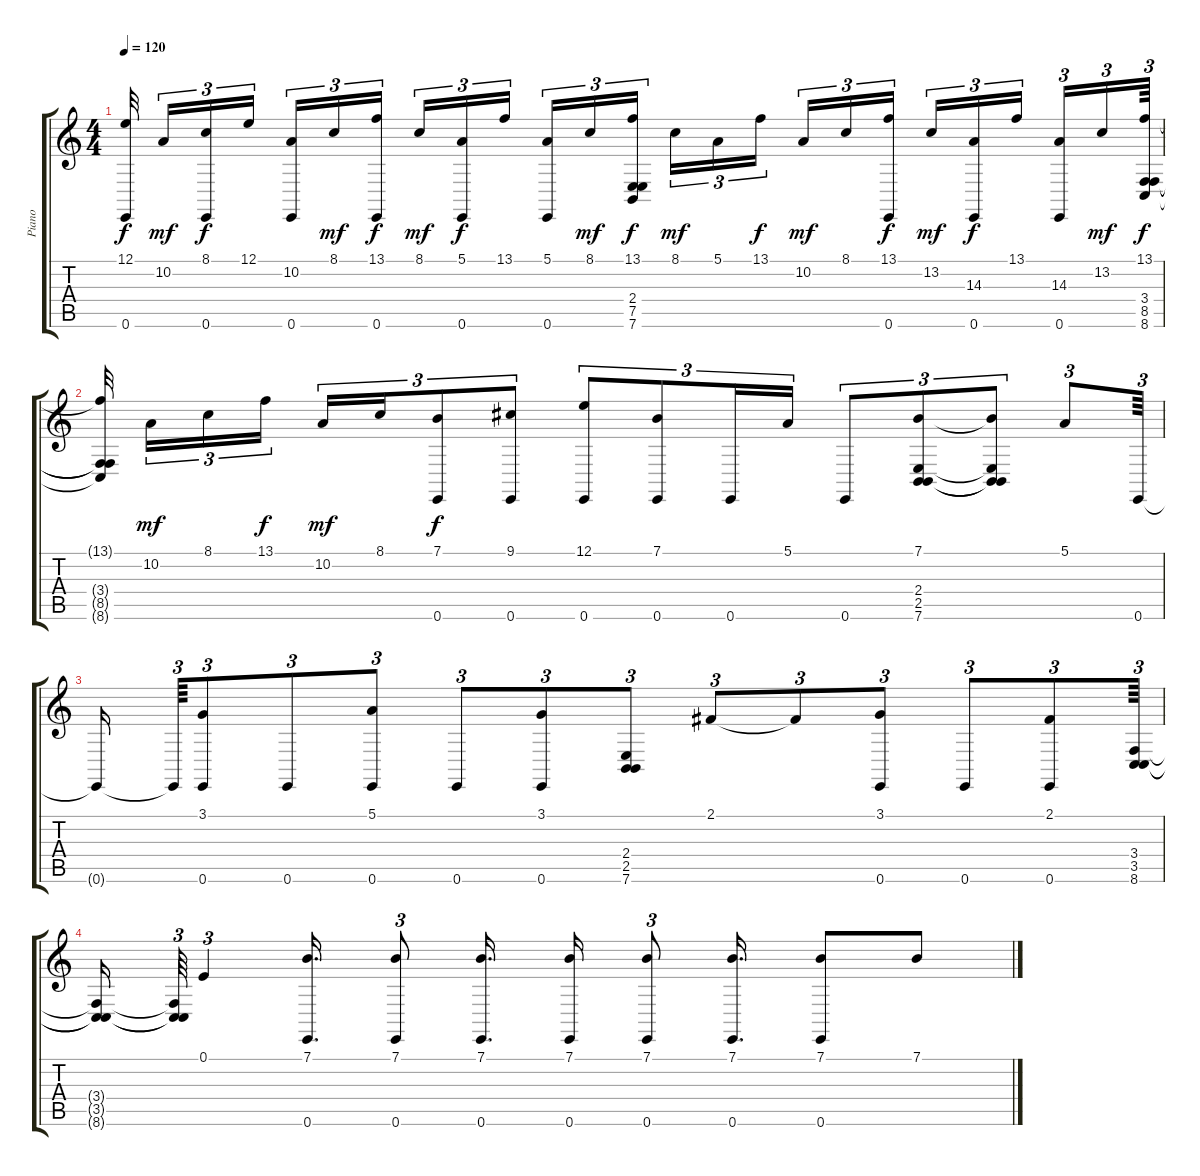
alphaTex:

\track ("Piano" "Piano") {instrument acousticgrandpiano}
\staff {score tabs}
\tuning (E4 B3 G3 D3 A2 E2) {hide}
\ts (4 4)
\tempo 120
\clef g2
\ks c
(12.1{t} 0.6{t}).32{dy f} 10.2.16{tu (3 2) dy mf} (8.1 0.6).16{tu (3 2) dy f} 12.1.16{tu (3 2)} (10.2 0.6).16{tu (3 2)} 8.1.16{tu (3 2) dy mf} (13.1 0.6).16{tu (3 2) dy f} 8.1.16{tu (3 2) dy mf} (5.1 0.6).16{tu (3 2) dy f} 13.1.16{tu (3 2)} (5.1 0.6).16{tu (3 2)} 8.1.16{tu (3 2) dy mf} (13.1 2.4 7.5 7.6).16{tu (3 2) dy f} 8.1.16{tu (3 2) dy mf} 5.1.16{tu (3 2)} 13.1.16{tu (3 2) dy f} 10.2.16{tu (3 2) dy mf} 8.1.16{tu (3 2)} (13.1 0.6).16{tu (3 2) dy f} 13.2.16{tu (3 2) dy mf} (14.3 0.6).16{tu (3 2) dy f} 13.1.16{tu (3 2)} (14.3 0.6).16{tu (3 2)} 13.2.16{tu (3 2) dy mf} (13.1 3.4 8.5 8.6).64{tu (3 2) dy f} |
(13.1{t} 3.4{t} 8.5{t} 8.6{t}).32 10.2.16{tu (3 2) dy mf} 8.1.16{tu (3 2)} 13.1.16{tu (3 2) dy f} 10.2.16{tu (3 2) dy mf} 8.1.16{tu (3 2)} (7.1 0.6).8{tu (3 2) dy f} (9.1 0.6).8{tu (3 2)} (12.1 0.6).8{tu (3 2)} (7.1 0.6).8{tu (3 2)} 0.6.16{tu (3 2)} 5.1.16{tu (3 2)} 0.6.8{tu (3 2)} (7.1 2.4 2.5 7.6).8{tu (3 2)} (7.1{t} 2.4{t} 2.5{t} 7.6{t}).8{tu (3 2)} 5.1.8{tu (3 2)} 0.6.64{tu (3 2)} |
0.6{t}.16 0.6{t}.64{tu (3 2)} (3.1 0.6).8{tu (3 2)} 0.6.8{tu (3 2)} (5.1 0.6).8{tu (3 2)} 0.6.8{tu (3 2)} (3.1 0.6).8{tu (3 2)} (2.4 2.5 7.6).8{tu (3 2)} 2.1.8{tu (3 2)} 2.1{t}.8{tu (3 2)} (3.1 0.6).8{tu (3 2)} 0.6.8{tu (3 2)} (2.1 0.6).8{tu (3 2)} (3.4 3.5 8.6).64{tu (3 2)} |
(3.4{t} 3.5{t} 8.6{t}).16 (3.4{t} 3.5{t} 8.6{t}).64{tu (3 2)} 0.1.4{tu (3 2)} (7.1 0.6).16{d} (7.1 0.6).8{tu (3 2)} (7.1 0.6).16{d} (7.1 0.6).16 (7.1 0.6).8{tu (3 2)} (7.1 0.6).16{d} (7.1 0.6).8 7.1.8
